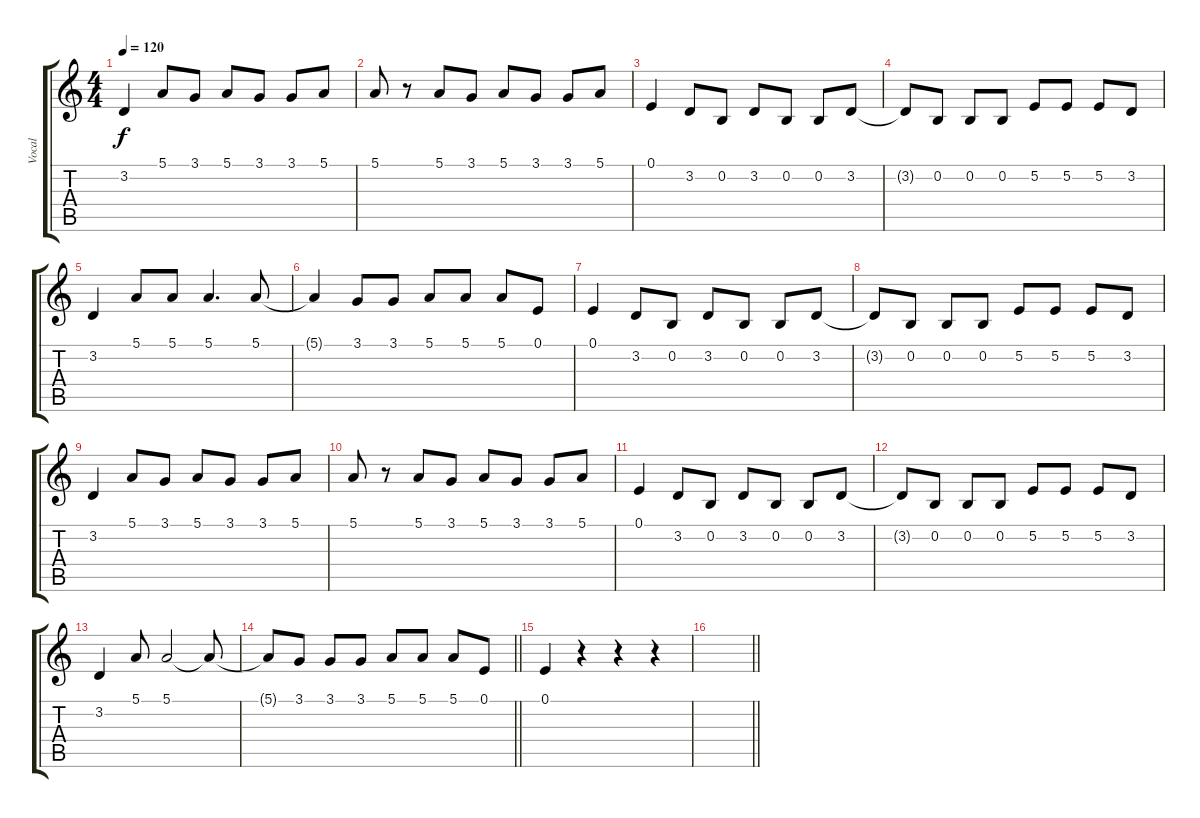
\track ("Vocal" "Vocal") {instrument lead2sawtooth}
\staff {score tabs}
\tuning (E4 B3 G3 D3 A2 D2) {hide}
\ts (4 4)
\tempo 120
\clef g2
\ks c
3.2.4{dy f} 5.1.8 3.1.8 5.1.8 3.1.8 3.1.8 5.1.8 |
5.1.8 r.8 5.1.8 3.1.8 5.1.8 3.1.8 3.1.8 5.1.8 |
0.1.4 3.2.8 0.2.8 3.2.8 0.2.8 0.2.8 3.2.8 |
3.2{t}.8 0.2.8 0.2.8 0.2.8 5.2.8 5.2.8 5.2.8 3.2.8 |
3.2.4 5.1.8 5.1.8 5.1.4{d} 5.1.8 |
5.1{t}.4 3.1.8 3.1.8 5.1.8 5.1.8 5.1.8 0.1.8 |
0.1.4 3.2.8 0.2.8 3.2.8 0.2.8 0.2.8 3.2.8 |
3.2{t}.8 0.2.8 0.2.8 0.2.8 5.2.8 5.2.8 5.2.8 3.2.8 |
3.2.4 5.1.8 3.1.8 5.1.8 3.1.8 3.1.8 5.1.8 |
5.1.8 r.8 5.1.8 3.1.8 5.1.8 3.1.8 3.1.8 5.1.8 |
0.1.4 3.2.8 0.2.8 3.2.8 0.2.8 0.2.8 3.2.8 |
3.2{t}.8 0.2.8 0.2.8 0.2.8 5.2.8 5.2.8 5.2.8 3.2.8 |
3.2.4 5.1.8 5.1.2 5.1{t}.8 |
\barLineRight lightlight
5.1{t}.8 3.1.8 3.1.8 3.1.8 5.1.8 5.1.8 5.1.8 0.1.8 |
0.1.4 r.4 r.4 r.4 |
\barLineRight lightlight
